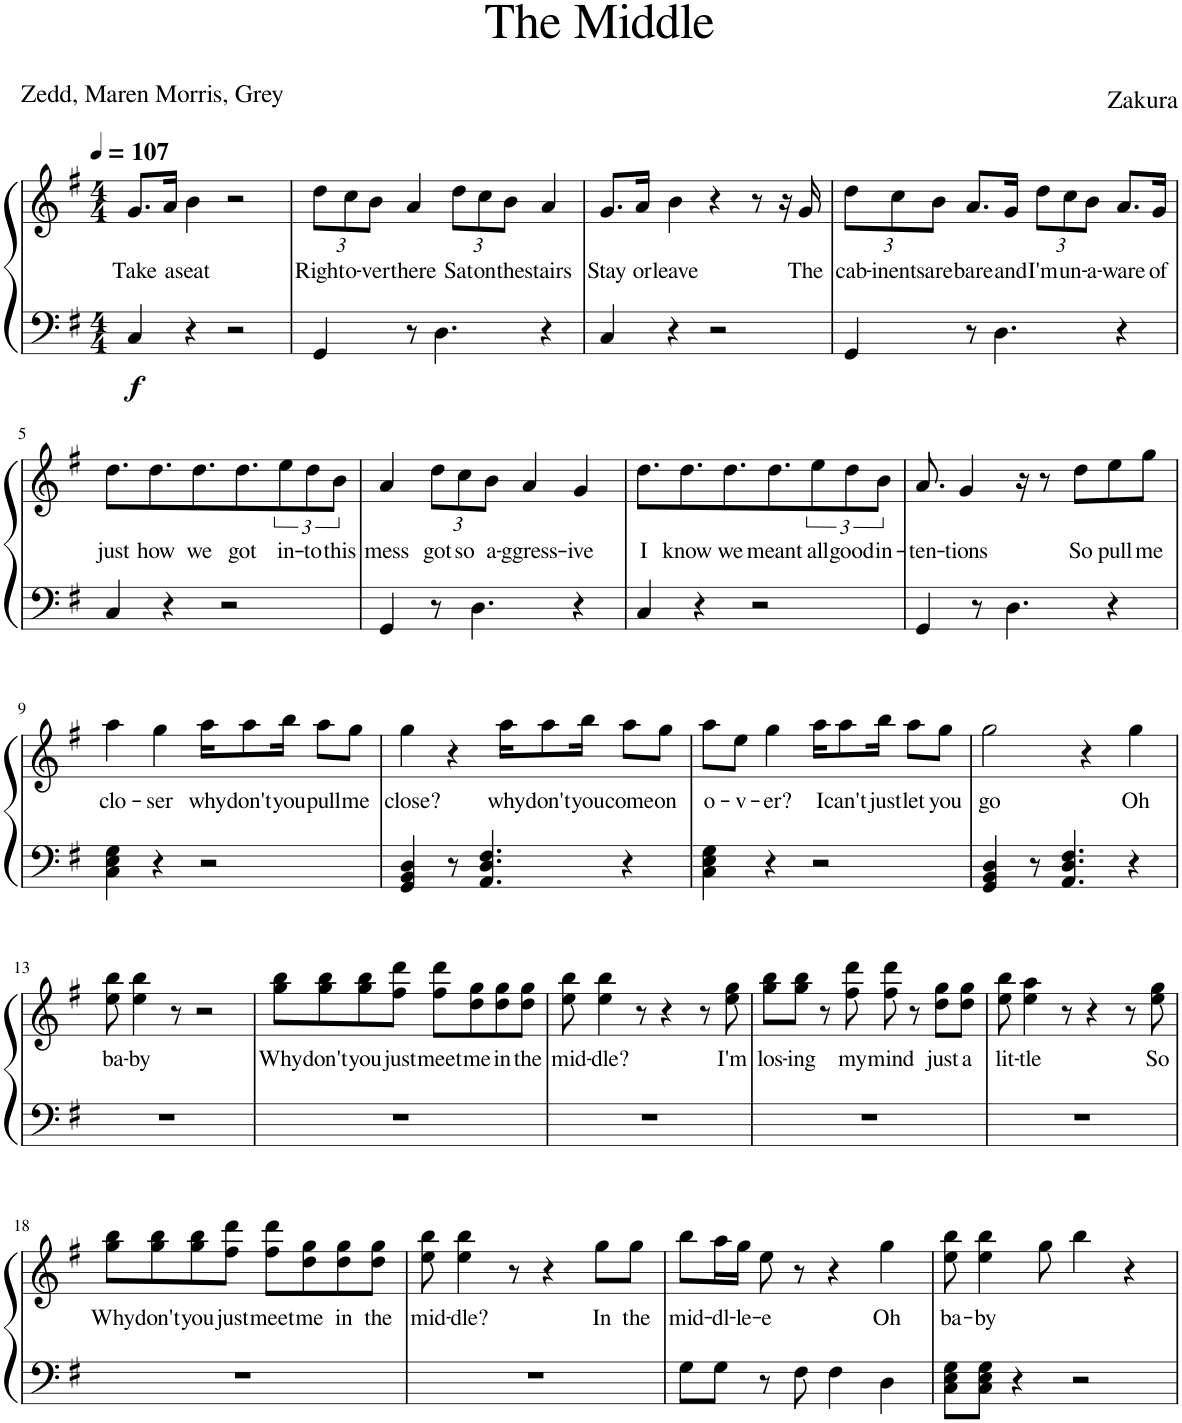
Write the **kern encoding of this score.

**kern	**kern	**text	**dynam
*part1	*part1	*part1	*part1
*staff2	*staff1	*staff1	*staff1/2
*I"Piano	*	*	*
*I'Pno.	*	*	*
*clefF4	*clefG2	*	*
*k[f#]	*k[f#]	*	*
*M4/4	*M4/4	*	*
*MM107	*MM107	*	*
=1	=1	=1	=1
!	!	!LO:LY:b	!LO:DY:b=2
4C/	8.g/L	Take	f
!	!	!LO:LY:b	!
.	16a/Jk	a	.
!	!	!LO:LY:b	!
4r	4b\	seat	.
2r	2r	.	.
=2	=2	=2	=2
*	*Xbrackettup	*	*
!	!	!LO:LY:b	!
4GG/	12dd\L	Right	.
!	!	!LO:LY:b	!
.	12cc\	o-	.
!	!	!LO:LY:b	!
.	12b\J	-ver	.
!	!	!LO:LY:b	!
8r	4a/	there	.
4.D\	.	.	.
!	!	!LO:LY:b	!
.	12dd\L	Sat	.
!	!	!LO:LY:b	!
.	12cc\	on	.
!	!	!LO:LY:b	!
.	12b\J	the	.
!	!	!LO:LY:b	!
4r	4a/	stairs	.
=3	=3	=3	=3
!	!	!LO:LY:b	!
4C/	8.g/L	Stay	.
!	!	!LO:LY:b	!
.	16a/Jk	or	.
!	!	!LO:LY:b	!
4r	4b\	leave	.
2r	4r	.	.
.	8r	.	.
.	16r	.	.
!	!	!LO:LY:b	!
.	16g/	The	.
=4	=4	=4	=4
!	!	!LO:LY:b	!
4GG/	12dd\L	cab-	.
!	!	!LO:LY:b	!
.	12cc\	-inents	.
!	!	!LO:LY:b	!
.	12b\J	are	.
!	!	!LO:LY:b	!
8r	8.a/L	bare	.
4.D\	.	.	.
!	!	!LO:LY:b	!
.	16g/Jk	and	.
!	!	!LO:LY:b	!
.	12dd\L	I'm	.
!	!	!LO:LY:b	!
.	12cc\	un-	.
!	!	!LO:LY:b	!
.	12b\J	-a-	.
!	!	!LO:LY:b	!
4r	8.a/L	-ware	.
!	!	!LO:LY:b	!
.	16g/Jk	of	.
!!LO:LB:g=z
=5	=5	=5	=5
!	!	!LO:LY:b	!
4C/	8.dd\L	just	.
!	!	!LO:LY:b	!
.	8.dd\	how	.
4r	.	.	.
!	!	!LO:LY:b	!
.	8.dd\	we	.
2r	.	.	.
!	!	!LO:LY:b	!
.	8.dd\	got	.
*	*brackettup	*	*
!	!	!LO:LY:b	!
.	12ee\	in-	.
!	!	!LO:LY:b	!
.	12dd\	-to	.
!	!	!LO:LY:b	!
.	12b\J	this	.
=6	=6	=6	=6
!	!	!LO:LY:b	!
4GG/	4a/	mess	.
*	*Xbrackettup	*	*
!	!	!LO:LY:b	!
8r	12dd\L	got	.
!	!	!LO:LY:b	!
.	12cc\	so	.
4.D\	.	.	.
!	!	!LO:LY:b	!
.	12b\J	a-	.
!	!	!LO:LY:b	!
.	4a/	-ggress-	.
!	!	!LO:LY:b	!
4r	4g/	-ive	.
=7	=7	=7	=7
!	!	!LO:LY:b	!
4C/	8.dd\L	I	.
!	!	!LO:LY:b	!
.	8.dd\	know	.
4r	.	.	.
!	!	!LO:LY:b	!
.	8.dd\	we	.
2r	.	.	.
!	!	!LO:LY:b	!
.	8.dd\	meant	.
*	*brackettup	*	*
!	!	!LO:LY:b	!
.	12ee\	all	.
!	!	!LO:LY:b	!
.	12dd\	good	.
!	!	!LO:LY:b	!
.	12b\J	in-	.
=8	=8	=8	=8
!	!	!LO:LY:b	!
4GG/	8.a/	-ten-	.
!	!	!LO:LY:b	!
.	4g/	-tions	.
8r	.	.	.
4.D\	.	.	.
.	16r	.	.
.	8r	.	.
!	!	!LO:LY:b	!
.	8dd\L	So	.
!	!	!LO:LY:b	!
4r	8ee\	pull	.
!	!	!LO:LY:b	!
.	8gg\J	me	.
!!LO:LB:g=z
=9	=9	=9	=9
!	!	!LO:LY:b	!
4C\ 4E\ 4G\	4aa\	clo-	.
!	!	!LO:LY:b	!
4r	4gg\	-ser	.
!	!	!LO:LY:b	!
2r	16aa\KL	why	.
!	!	!LO:LY:b	!
.	8aa\	don't	.
!	!	!LO:LY:b	!
.	16bb\Jk	you	.
!	!	!LO:LY:b	!
.	8aa\L	pull	.
!	!	!LO:LY:b	!
.	8gg\J	me	.
=10	=10	=10	=10
!	!	!LO:LY:b	!
4GG/ 4BB/ 4D/	4gg\	close?	.
8r	4r	.	.
4.AA/ 4.D/ 4.F#/	.	.	.
!	!	!LO:LY:b	!
.	16aa\KL	why	.
!	!	!LO:LY:b	!
.	8aa\	don't	.
!	!	!LO:LY:b	!
.	16bb\Jk	you	.
!	!	!LO:LY:b	!
4r	8aa\L	come	.
!	!	!LO:LY:b	!
.	8gg\J	on	.
=11	=11	=11	=11
!	!	!LO:LY:b	!
4C\ 4E\ 4G\	8aa\L	o-	.
!	!	!LO:LY:b	!
.	8ee\J	-v-	.
!	!	!LO:LY:b	!
4r	4gg\	-er?	.
!	!	!LO:LY:b	!
2r	16aa\KL	I	.
!	!	!LO:LY:b	!
.	8aa\	can't	.
!	!	!LO:LY:b	!
.	16bb\Jk	just	.
!	!	!LO:LY:b	!
.	8aa\L	let	.
!	!	!LO:LY:b	!
.	8gg\J	you	.
=12	=12	=12	=12
!	!	!LO:LY:b	!
4GG/ 4BB/ 4D/	2gg\	go	.
8r	.	.	.
4.AA/ 4.D/ 4.F#/	.	.	.
.	4r	.	.
!	!	!LO:LY:b	!
4r	4gg\	Oh	.
!!LO:LB:g=z
=13	=13	=13	=13
!	!	!LO:LY:b	!
1r	8ee\ 8bb\	ba-	.
!	!	!LO:LY:b	!
.	4ee\ 4bb\	-by	.
.	8r	.	.
.	2r	.	.
=14	=14	=14	=14
!	!	!LO:LY:b	!
1r	8gg\ 8bb\L	Why	.
!	!	!LO:LY:b	!
.	8gg\ 8bb\	don't	.
!	!	!LO:LY:b	!
.	8gg\ 8bb\	you	.
!	!	!LO:LY:b	!
.	8ff#\ 8ddd\J	just	.
!	!	!LO:LY:b	!
.	8ff#\ 8ddd\L	meet	.
!	!	!LO:LY:b	!
.	8dd\ 8gg\	me	.
!	!	!LO:LY:b	!
.	8dd\ 8gg\	in	.
!	!	!LO:LY:b	!
.	8dd\ 8gg\J	the	.
=15	=15	=15	=15
!	!	!LO:LY:b	!
1r	8ee\ 8bb\	mid-	.
!	!	!LO:LY:b	!
.	4ee\ 4bb\	-dle?	.
.	8r	.	.
.	4r	.	.
.	8r	.	.
!	!	!LO:LY:b	!
.	8ee\ 8gg\	I'm	.
=16	=16	=16	=16
!	!	!LO:LY:b	!
1r	8gg\ 8bb\L	los-	.
!	!	!LO:LY:b	!
.	8gg\ 8bb\J	-ing	.
.	8r	.	.
!	!	!LO:LY:b	!
.	8ff#\ 8ddd\	my	.
!	!	!LO:LY:b	!
.	8ff#\ 8ddd\	mind	.
.	8r	.	.
!	!	!LO:LY:b	!
.	8dd\ 8gg\L	just	.
!	!	!LO:LY:b	!
.	8dd\ 8gg\J	a	.
=17	=17	=17	=17
!	!	!LO:LY:b	!
1r	8ee\ 8bb\	lit-	.
!	!	!LO:LY:b	!
.	4ee\ 4aa\	-tle	.
.	8r	.	.
.	4r	.	.
.	8r	.	.
!	!	!LO:LY:b	!
.	8ee\ 8gg\	So	.
!!LO:LB:g=z
=18	=18	=18	=18
!	!	!LO:LY:b	!
1r	8gg\ 8bb\L	Why	.
!	!	!LO:LY:b	!
.	8gg\ 8bb\	don't	.
!	!	!LO:LY:b	!
.	8gg\ 8bb\	you	.
!	!	!LO:LY:b	!
.	8ff#\ 8ddd\J	just	.
!	!	!LO:LY:b	!
.	8ff#\ 8ddd\L	meet	.
!	!	!LO:LY:b	!
.	8dd\ 8gg\	me	.
!	!	!LO:LY:b	!
.	8dd\ 8gg\	in	.
!	!	!LO:LY:b	!
.	8dd\ 8gg\J	the	.
=19	=19	=19	=19
!	!	!LO:LY:b	!
1r	8ee\ 8bb\	mid-	.
!	!	!LO:LY:b	!
.	4ee\ 4bb\	-dle?	.
.	8r	.	.
.	4r	.	.
!	!	!LO:LY:b	!
.	8gg\L	In	.
!	!	!LO:LY:b	!
.	8gg\J	the	.
=20	=20	=20	=20
!	!	!LO:LY:b	!
8G\L	8bb\L	mid-	.
!	!	!LO:LY:b	!
8G\J	16aa\L	-dl-	.
!	!	!LO:LY:b	!
.	16gg\JJ	-le-	.
!	!	!LO:LY:b	!
8r	8ee\	-e	.
8F#\	8r	.	.
4F#\	4r	.	.
!	!	!LO:LY:b	!
4D\	4gg\	Oh	.
=21	=21	=21	=21
!	!	!LO:LY:b	!
8C\ 8E\ 8G\L	8ee\ 8bb\	ba-	.
!	!	!LO:LY:b	!
8C\ 8E\ 8G\J	4ee\ 4bb\	-by	.
4r	.	.	.
.	8gg\	.	.
2r	4bb\	.	.
.	4r	.	.
=	=	=	=
*-	*-	*-	*-
